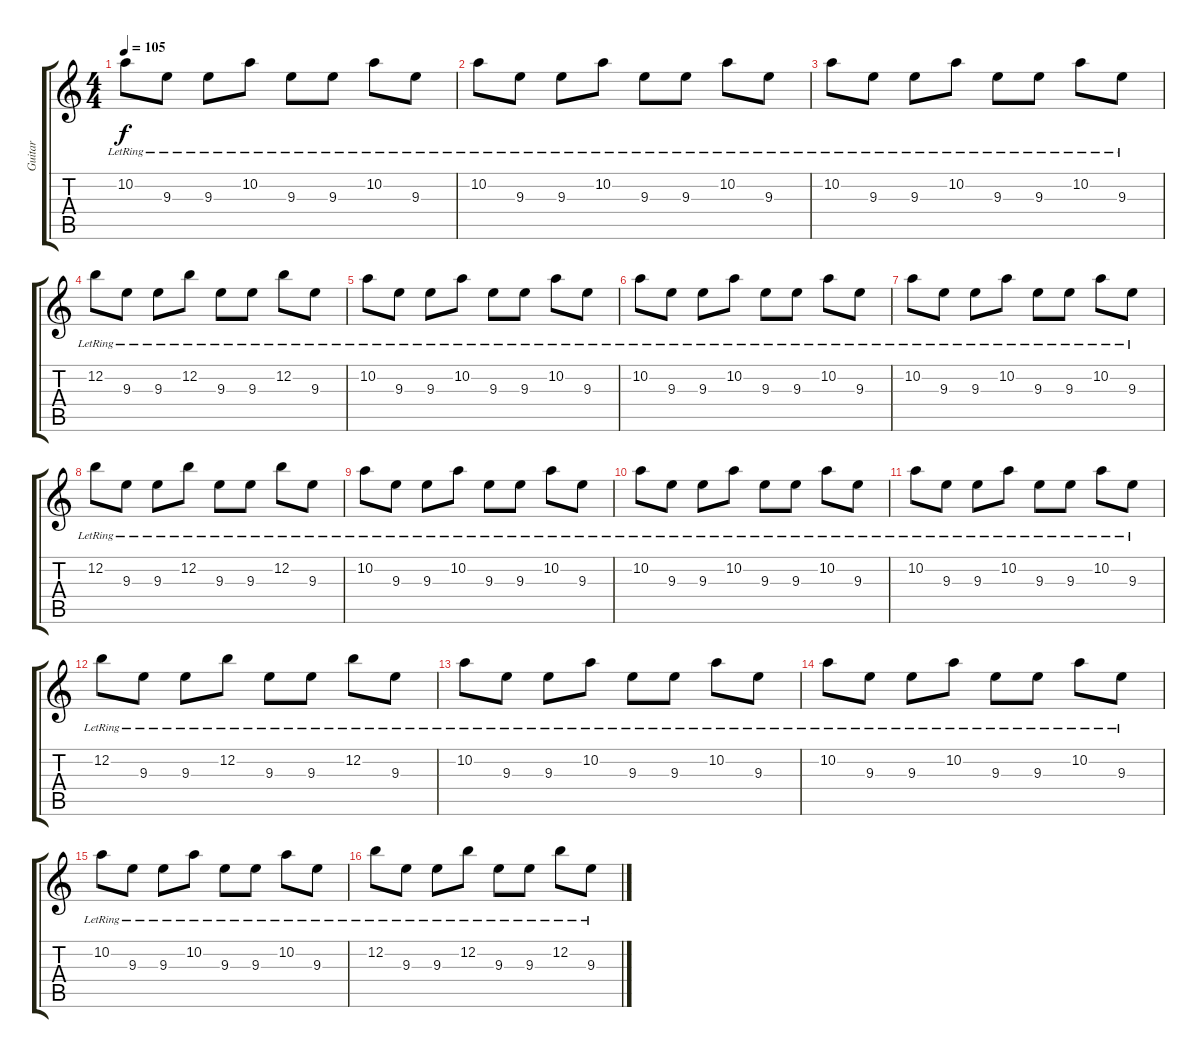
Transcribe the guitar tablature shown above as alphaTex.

\track ("Guitar" "Guitar") {instrument electricguitarjazz}
\staff {score tabs}
\tuning (E4 B3 G3 D3 A2 E2) {hide}
\ts (4 4)
\tempo 105
\clef g2
\ks c
10.2{lr}.8{dy f} 9.3{lr}.8 9.3{lr}.8 10.2{lr}.8 9.3{lr}.8 9.3{lr}.8 10.2{lr}.8 9.3{lr}.8 |
10.2{lr}.8 9.3{lr}.8 9.3{lr}.8 10.2{lr}.8 9.3{lr}.8 9.3{lr}.8 10.2{lr}.8 9.3{lr}.8 |
10.2{lr}.8 9.3{lr}.8 9.3{lr}.8 10.2{lr}.8 9.3{lr}.8 9.3{lr}.8 10.2{lr}.8 9.3{lr}.8 |
12.2{lr}.8 9.3{lr}.8 9.3{lr}.8 12.2{lr}.8 9.3{lr}.8 9.3{lr}.8 12.2{lr}.8 9.3{lr}.8 |
10.2{lr}.8 9.3{lr}.8 9.3{lr}.8 10.2{lr}.8 9.3{lr}.8 9.3{lr}.8 10.2{lr}.8 9.3{lr}.8 |
10.2{lr}.8 9.3{lr}.8 9.3{lr}.8 10.2{lr}.8 9.3{lr}.8 9.3{lr}.8 10.2{lr}.8 9.3{lr}.8 |
10.2{lr}.8 9.3{lr}.8 9.3{lr}.8 10.2{lr}.8 9.3{lr}.8 9.3{lr}.8 10.2{lr}.8 9.3{lr}.8 |
12.2{lr}.8 9.3{lr}.8 9.3{lr}.8 12.2{lr}.8 9.3{lr}.8 9.3{lr}.8 12.2{lr}.8 9.3{lr}.8 |
10.2{lr}.8 9.3{lr}.8 9.3{lr}.8 10.2{lr}.8 9.3{lr}.8 9.3{lr}.8 10.2{lr}.8 9.3{lr}.8 |
10.2{lr}.8 9.3{lr}.8 9.3{lr}.8 10.2{lr}.8 9.3{lr}.8 9.3{lr}.8 10.2{lr}.8 9.3{lr}.8 |
10.2{lr}.8 9.3{lr}.8 9.3{lr}.8 10.2{lr}.8 9.3{lr}.8 9.3{lr}.8 10.2{lr}.8 9.3{lr}.8 |
12.2{lr}.8 9.3{lr}.8 9.3{lr}.8 12.2{lr}.8 9.3{lr}.8 9.3{lr}.8 12.2{lr}.8 9.3{lr}.8 |
10.2{lr}.8 9.3{lr}.8 9.3{lr}.8 10.2{lr}.8 9.3{lr}.8 9.3{lr}.8 10.2{lr}.8 9.3{lr}.8 |
10.2{lr}.8 9.3{lr}.8 9.3{lr}.8 10.2{lr}.8 9.3{lr}.8 9.3{lr}.8 10.2{lr}.8 9.3{lr}.8 |
10.2{lr}.8 9.3{lr}.8 9.3{lr}.8 10.2{lr}.8 9.3{lr}.8 9.3{lr}.8 10.2{lr}.8 9.3{lr}.8 |
12.2{lr}.8 9.3{lr}.8 9.3{lr}.8 12.2{lr}.8 9.3{lr}.8 9.3{lr}.8 12.2{lr}.8 9.3{lr}.8
